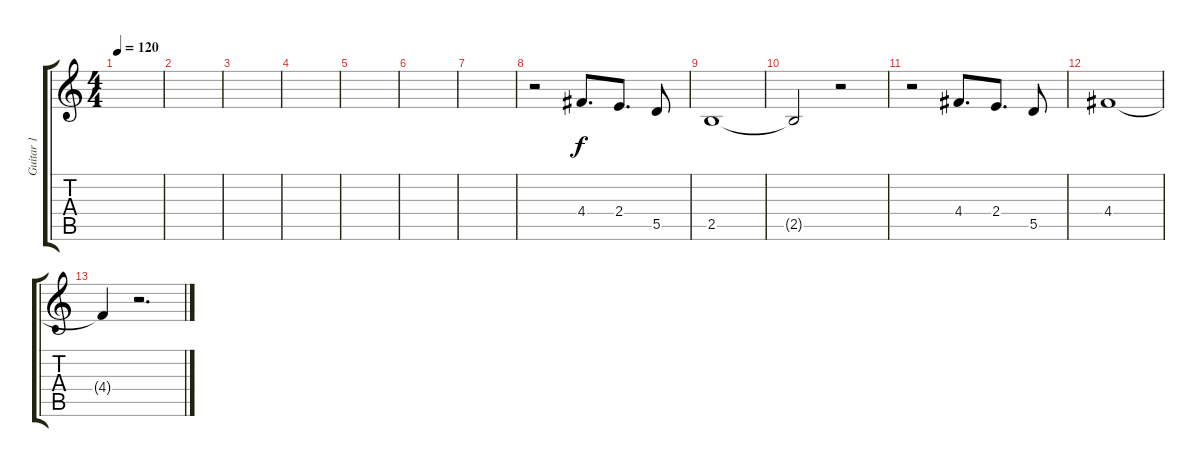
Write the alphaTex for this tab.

\track ("Guitar 1" "Guitar 1") {instrument acousticguitarsteel}
\staff {score tabs}
\tuning (E4 B3 G3 D3 A2 E2) {hide}
\ts (4 4)
\tempo 120
\clef g2
\ks c
|
|
|
|
|
|
|
r.2 4.4.8{d instrument distortionguitar} 2.4.8{d} 5.5.8 |
2.5.1 |
2.5{t}.2 r.2 |
r.2 4.4.8{d} 2.4.8{d} 5.5.8 |
4.4.1 |
4.4{t}.4 r.2{d}
